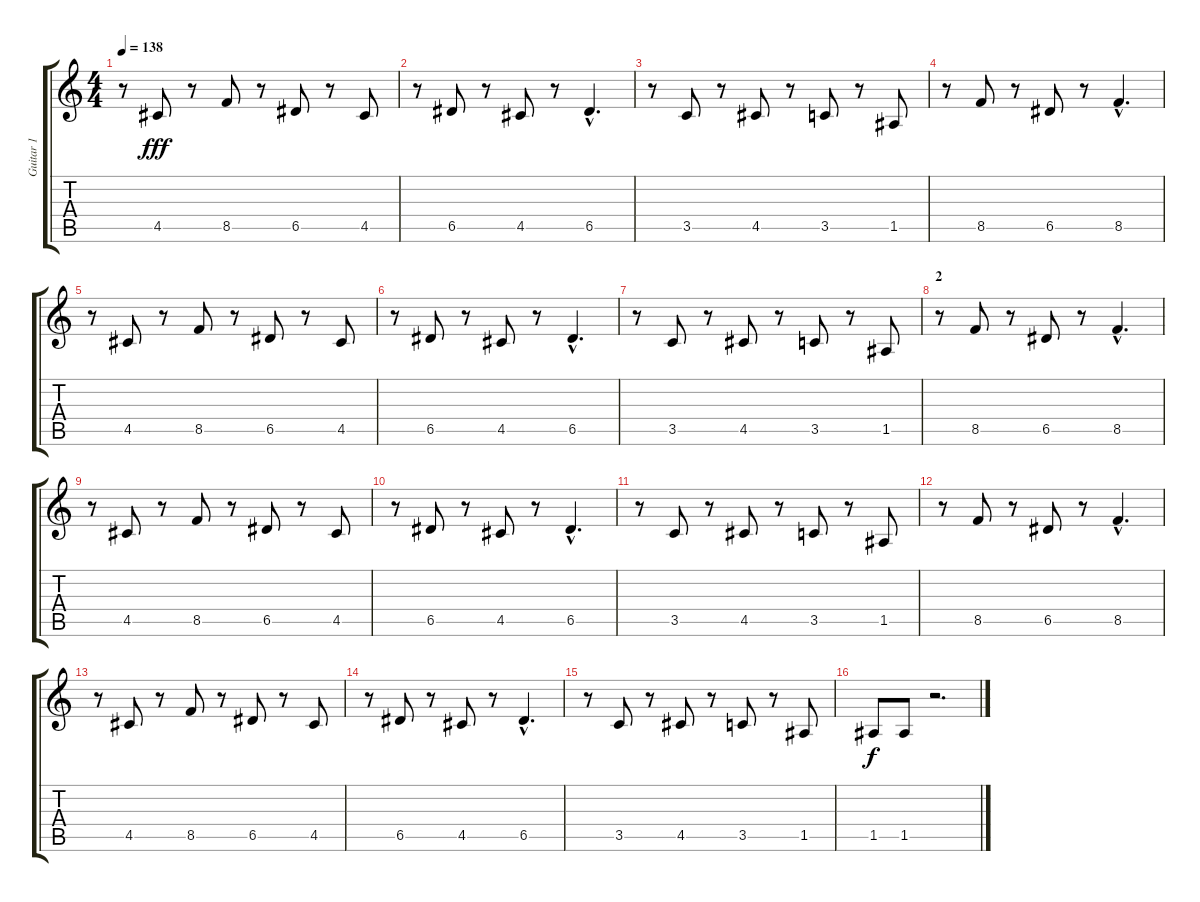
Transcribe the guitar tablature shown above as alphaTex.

\track ("Guitar 1" "Guitar 1") {instrument distortionguitar}
\staff {score tabs}
\tuning (E4 B3 G3 D3 A2 E2) {hide}
\ts (4 4)
\tempo 138
\clef g2
\ks c
r.8{dy fff} 4.5.8 r.8 8.5.8 r.8 6.5.8 r.8 4.5.8 |
r.8 6.5.8 r.8 4.5.8 r.8 6.5{hac}.4{d} |
r.8 3.5.8 r.8 4.5.8 r.8 3.5.8 r.8 1.5.8 |
r.8 8.5.8 r.8 6.5.8 r.8 8.5{hac}.4{d} |
r.8 4.5.8 r.8 8.5.8 r.8 6.5.8 r.8 4.5.8 |
r.8 6.5.8 r.8 4.5.8 r.8 6.5{hac}.4{d} |
r.8 3.5.8 r.8 4.5.8 r.8 3.5.8 r.8 1.5.8 |
\section ("" "2")
r.8 8.5.8 r.8 6.5.8 r.8 8.5{hac}.4{d} |
r.8 4.5.8 r.8 8.5.8 r.8 6.5.8 r.8 4.5.8 |
r.8 6.5.8 r.8 4.5.8 r.8 6.5{hac}.4{d} |
r.8 3.5.8 r.8 4.5.8 r.8 3.5.8 r.8 1.5.8 |
r.8 8.5.8 r.8 6.5.8 r.8 8.5{hac}.4{d} |
r.8 4.5.8 r.8 8.5.8 r.8 6.5.8 r.8 4.5.8 |
r.8 6.5.8 r.8 4.5.8 r.8 6.5{hac}.4{d} |
r.8 3.5.8 r.8 4.5.8 r.8 3.5.8 r.8 1.5.8 |
1.5.8{dy f} 1.5.8 r.2{d}
